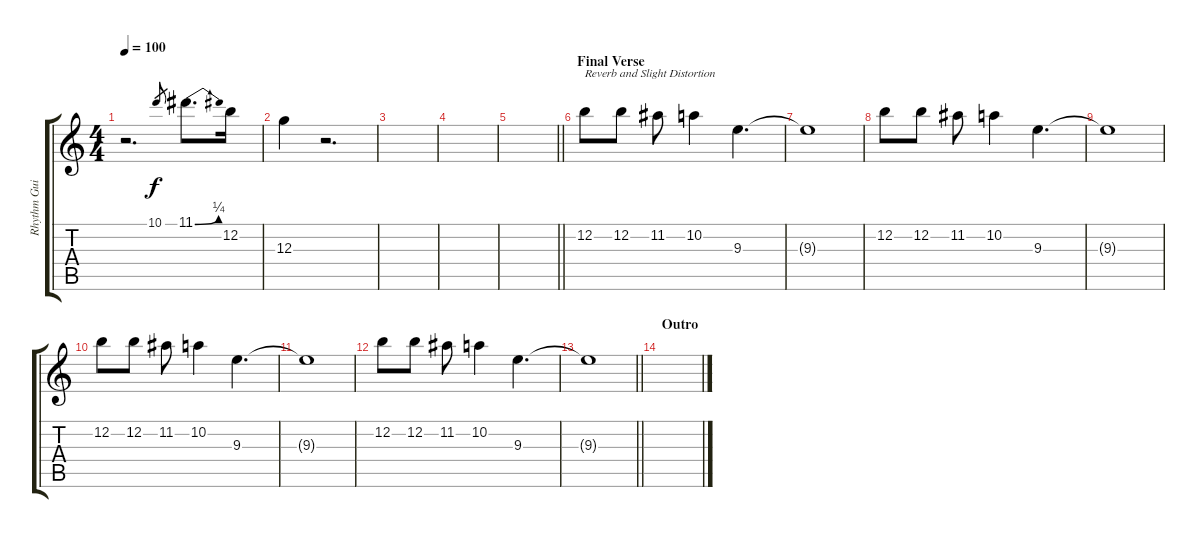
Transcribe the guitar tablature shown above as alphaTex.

\track ("Rhythm Guitar - Johnny Marr" "Rhythm Gui") {instrument overdrivenguitar}
\staff {score tabs}
\tuning (E4 B3 G3 D3 A2 E2) {hide}
\ts (4 4)
\tempo 100
\clef g2
\ks c
r.2{d dy f} 10.1.8{gr} 11.1{be (bend 0 0 60 1)}.8{d} 12.2.16 |
12.3.4 r.2{d} |
|
|
\barLineRight lightlight
|
\section ("" "Final Verse")
12.2.8{txt "Reverb and Slight Distortion" volume 12} 12.2.8 11.2.8 10.2.4{volume 2} 9.3.4{d} |
9.3{t}.1 |
12.2.8{volume 12} 12.2.8 11.2.8 10.2.4{volume 2} 9.3.4{d} |
9.3{t}.1 |
12.2.8{volume 12} 12.2.8 11.2.8 10.2.4{volume 2} 9.3.4{d} |
9.3{t}.1 |
12.2.8{volume 12} 12.2.8 11.2.8 10.2.4{volume 2} 9.3.4{d} |
\barLineRight lightlight
9.3{t}.1 |
\section ("" "Outro")
